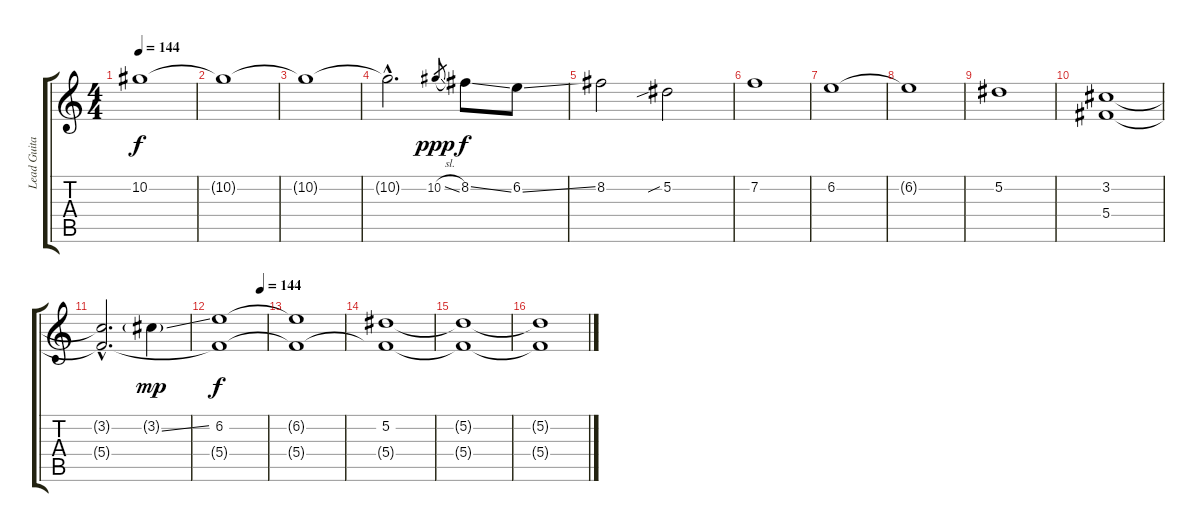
\track ("Lead Guitar Overdub" "Lead Guita") {instrument distortionguitar}
\staff {score tabs}
\tuning (Eb4 Bb3 Gb3 Db3 Ab2 Eb2) {hide}
\ts (4 4)
\tempo 144
\clef g2
\ks c
10.2{t}.1{dy f} |
10.2{t}.1 |
10.2{t}.1 |
10.2{hac t}.2{d} 10.2{sl}.8{gr dy ppp} 8.2{ss}.8{dy f} 6.2{ss}.8 |
8.2.2 5.2{sib}.2 |
7.2.1 |
6.2.1 |
6.2{t}.1 |
5.2.1 |
(3.2 5.4).1 |
(3.2{hac t} 5.4{hac t}).2{d} 3.2{ss g}.4{dy mp} |
\tempo (144 0.875)
(6.2 5.4{t}).1{dy f} |
(6.2{t} 5.4{t}).1 |
(5.2 5.4{t}).1 |
(5.2{t} 5.4{t}).1 |
(5.2{t} 5.4{t}).1
